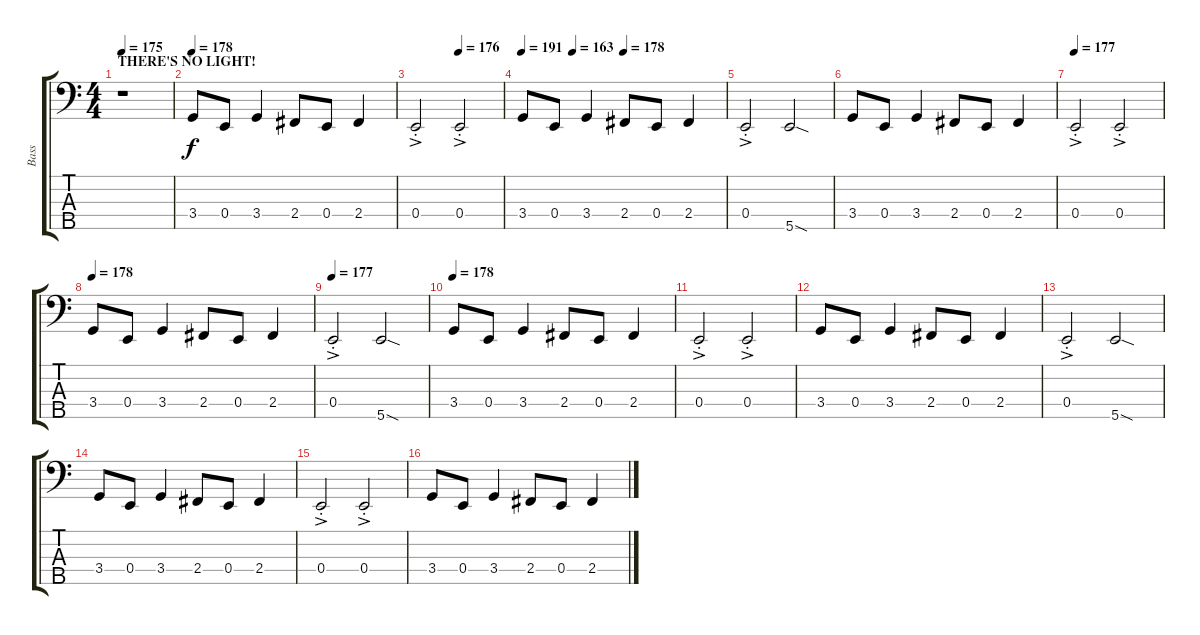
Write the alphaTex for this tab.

\track ("Bass" "Bass") {instrument electricbasspick}
\staff {score tabs}
\tuning (G2 D2 A1 E1 B0) {hide}
\ts (4 4)
\section ("" "THERE'S NO LIGHT!")
\tempo 175
\clef f4
\ks c
r.1{dy f instrument electricbasspick} |
\tempo 178
3.4.8 0.4.8 3.4.4 2.4.8 0.4.8 2.4.4 |
\tempo (176 0.5)
0.4{ac st}.2 0.4{ac st}.2 |
\tempo 191
\tempo (163 0.25)
\tempo (178 0.5)
3.4.8 0.4.8 3.4.4 2.4.8 0.4.8 2.4.4 |
0.4{ac st}.2 5.5{sod}.2 |
3.4.8 0.4.8 3.4.4 2.4.8 0.4.8 2.4.4 |
\tempo 177
0.4{ac st}.2 0.4{ac st}.2 |
\tempo 178
3.4.8 0.4.8 3.4.4 2.4.8 0.4.8 2.4.4 |
\tempo 177
0.4{ac st}.2 5.5{sod}.2 |
\tempo 178
3.4.8 0.4.8 3.4.4 2.4.8 0.4.8 2.4.4 |
0.4{ac st}.2 0.4{ac st}.2 |
3.4.8 0.4.8 3.4.4 2.4.8 0.4.8 2.4.4 |
0.4{ac st}.2 5.5{sod}.2 |
3.4.8 0.4.8 3.4.4 2.4.8 0.4.8 2.4.4 |
0.4{ac st}.2 0.4{ac st}.2 |
3.4.8 0.4.8 3.4.4 2.4.8 0.4.8 2.4.4
